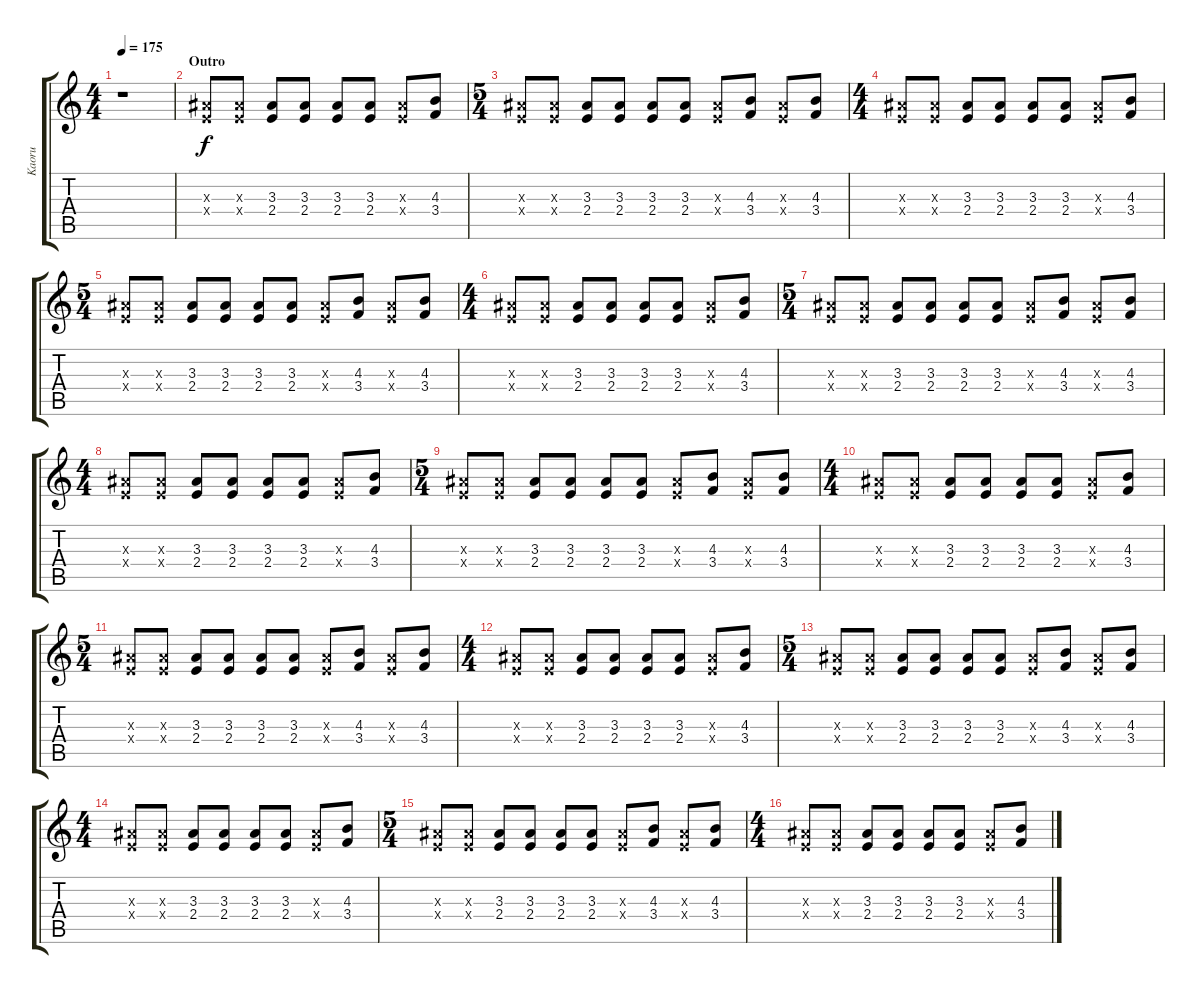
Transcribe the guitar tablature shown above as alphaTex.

\track ("Kaoru" "Kaoru") {instrument distortionguitar}
\staff {score tabs}
\tuning (E4 B3 G3 D3 A2 E2) {hide}
\ts (4 4)
\tempo 175
\clef g2
\ks c
r.1{dy f} |
\section ("" "Outro")
(3.3{x} 2.4{x}).8 (3.3{x} 2.4{x}).8 (3.3 2.4).8 (3.3 2.4).8 (3.3 2.4).8 (3.3 2.4).8 (3.3{x} 2.4{x}).8 (4.3 3.4).8 |
\ts (5 4)
(3.3{x} 2.4{x}).8 (3.3{x} 2.4{x}).8 (3.3 2.4).8 (3.3 2.4).8 (3.3 2.4).8 (3.3 2.4).8 (3.3{x} 2.4{x}).8 (4.3 3.4).8 (3.3{x} 2.4{x}).8 (4.3 3.4).8 |
\ts (4 4)
(3.3{x} 2.4{x}).8 (3.3{x} 2.4{x}).8 (3.3 2.4).8 (3.3 2.4).8 (3.3 2.4).8 (3.3 2.4).8 (3.3{x} 2.4{x}).8 (4.3 3.4).8 |
\ts (5 4)
(3.3{x} 2.4{x}).8 (3.3{x} 2.4{x}).8 (3.3 2.4).8 (3.3 2.4).8 (3.3 2.4).8 (3.3 2.4).8 (3.3{x} 2.4{x}).8 (4.3 3.4).8 (3.3{x} 2.4{x}).8 (4.3 3.4).8 |
\ts (4 4)
(3.3{x} 2.4{x}).8 (3.3{x} 2.4{x}).8 (3.3 2.4).8 (3.3 2.4).8 (3.3 2.4).8 (3.3 2.4).8 (3.3{x} 2.4{x}).8 (4.3 3.4).8 |
\ts (5 4)
(3.3{x} 2.4{x}).8 (3.3{x} 2.4{x}).8 (3.3 2.4).8 (3.3 2.4).8 (3.3 2.4).8 (3.3 2.4).8 (3.3{x} 2.4{x}).8 (4.3 3.4).8 (3.3{x} 2.4{x}).8 (4.3 3.4).8 |
\ts (4 4)
(3.3{x} 2.4{x}).8 (3.3{x} 2.4{x}).8 (3.3 2.4).8 (3.3 2.4).8 (3.3 2.4).8 (3.3 2.4).8 (3.3{x} 2.4{x}).8 (4.3 3.4).8 |
\ts (5 4)
(3.3{x} 2.4{x}).8 (3.3{x} 2.4{x}).8 (3.3 2.4).8 (3.3 2.4).8 (3.3 2.4).8 (3.3 2.4).8 (3.3{x} 2.4{x}).8 (4.3 3.4).8 (3.3{x} 2.4{x}).8 (4.3 3.4).8 |
\ts (4 4)
(3.3{x} 2.4{x}).8 (3.3{x} 2.4{x}).8 (3.3 2.4).8 (3.3 2.4).8 (3.3 2.4).8 (3.3 2.4).8 (3.3{x} 2.4{x}).8 (4.3 3.4).8 |
\ts (5 4)
(3.3{x} 2.4{x}).8 (3.3{x} 2.4{x}).8 (3.3 2.4).8 (3.3 2.4).8 (3.3 2.4).8 (3.3 2.4).8 (3.3{x} 2.4{x}).8 (4.3 3.4).8 (3.3{x} 2.4{x}).8 (4.3 3.4).8 |
\ts (4 4)
(3.3{x} 2.4{x}).8 (3.3{x} 2.4{x}).8 (3.3 2.4).8 (3.3 2.4).8 (3.3 2.4).8 (3.3 2.4).8 (3.3{x} 2.4{x}).8 (4.3 3.4).8 |
\ts (5 4)
(3.3{x} 2.4{x}).8 (3.3{x} 2.4{x}).8 (3.3 2.4).8 (3.3 2.4).8 (3.3 2.4).8 (3.3 2.4).8 (3.3{x} 2.4{x}).8 (4.3 3.4).8 (3.3{x} 2.4{x}).8 (4.3 3.4).8 |
\ts (4 4)
(3.3{x} 2.4{x}).8 (3.3{x} 2.4{x}).8 (3.3 2.4).8 (3.3 2.4).8 (3.3 2.4).8 (3.3 2.4).8 (3.3{x} 2.4{x}).8 (4.3 3.4).8 |
\ts (5 4)
(3.3{x} 2.4{x}).8 (3.3{x} 2.4{x}).8 (3.3 2.4).8 (3.3 2.4).8 (3.3 2.4).8 (3.3 2.4).8 (3.3{x} 2.4{x}).8 (4.3 3.4).8 (3.3{x} 2.4{x}).8 (4.3 3.4).8 |
\ts (4 4)
(3.3{x} 2.4{x}).8 (3.3{x} 2.4{x}).8 (3.3 2.4).8 (3.3 2.4).8 (3.3 2.4).8 (3.3 2.4).8 (3.3{x} 2.4{x}).8 (4.3 3.4).8
